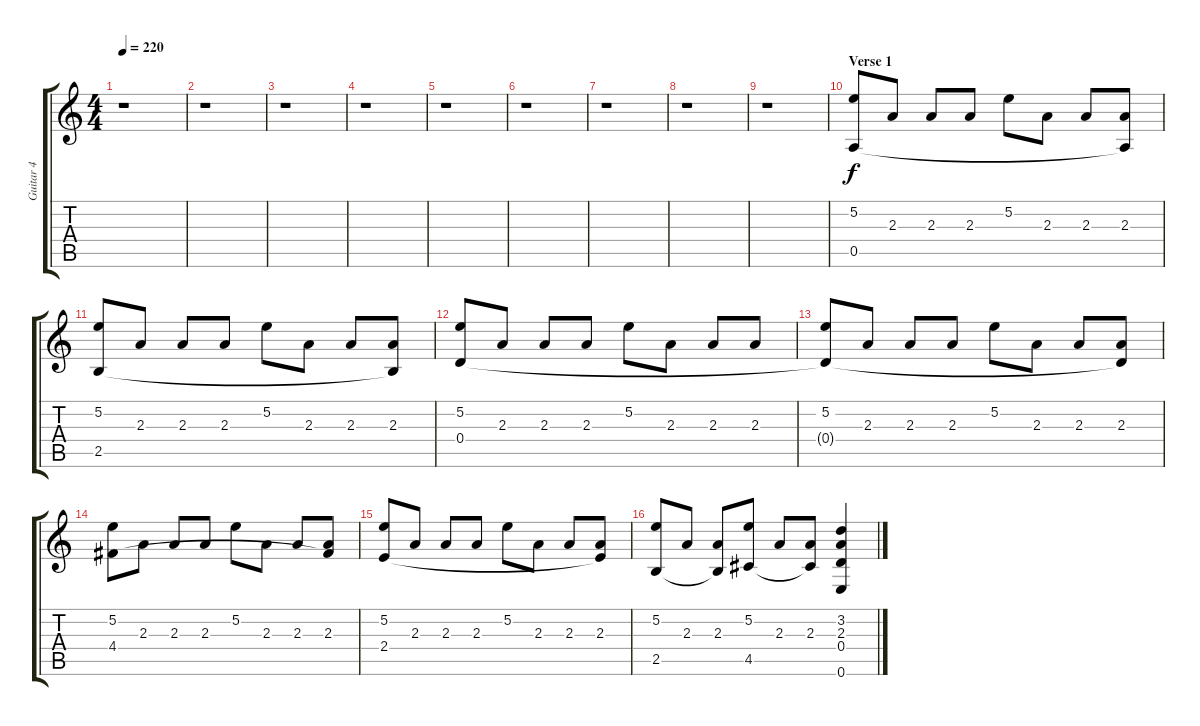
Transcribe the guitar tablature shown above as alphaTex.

\track ("Guitar 4" "Guitar 4") {instrument distortionguitar}
\staff {score tabs}
\tuning (E4 B3 G3 D3 A2 E2) {hide}
\ts (4 4)
\tempo 220
\clef g2
\ks c
r.1{dy f} |
r.1 |
r.1 |
r.1 |
r.1 |
r.1 |
r.1 |
r.1 |
r.1 |
\section ("" "Verse 1")
(5.2 0.5).8 2.3.8 2.3.8 2.3.8 5.2.8 2.3.8 2.3.8 (2.3 0.5{t}).8 |
(5.2 2.5).8 2.3.8 2.3.8 2.3.8 5.2.8 2.3.8 2.3.8 (2.3 2.5{t}).8 |
(5.2 0.4).8 2.3.8 2.3.8 2.3.8 5.2.8 2.3.8 2.3.8 2.3.8 |
(5.2 0.4{t}).8 2.3.8 2.3.8 2.3.8 5.2.8 2.3.8 2.3.8 (2.3 0.4{t}).8 |
(5.2 4.4).8 2.3.8 2.3.8 2.3.8 5.2.8 2.3.8 2.3.8 (2.3 4.4{t}).8 |
(5.2 2.4).8 2.3.8 2.3.8 2.3.8 5.2.8 2.3.8 2.3.8 (2.3 2.4{t}).8 |
(5.2 2.5).8 2.3.8 (2.3 2.5{t}).8 (5.2 4.5).8 2.3.8 (2.3 4.5{t}).8 (3.2 2.3 0.4 0.6).4
